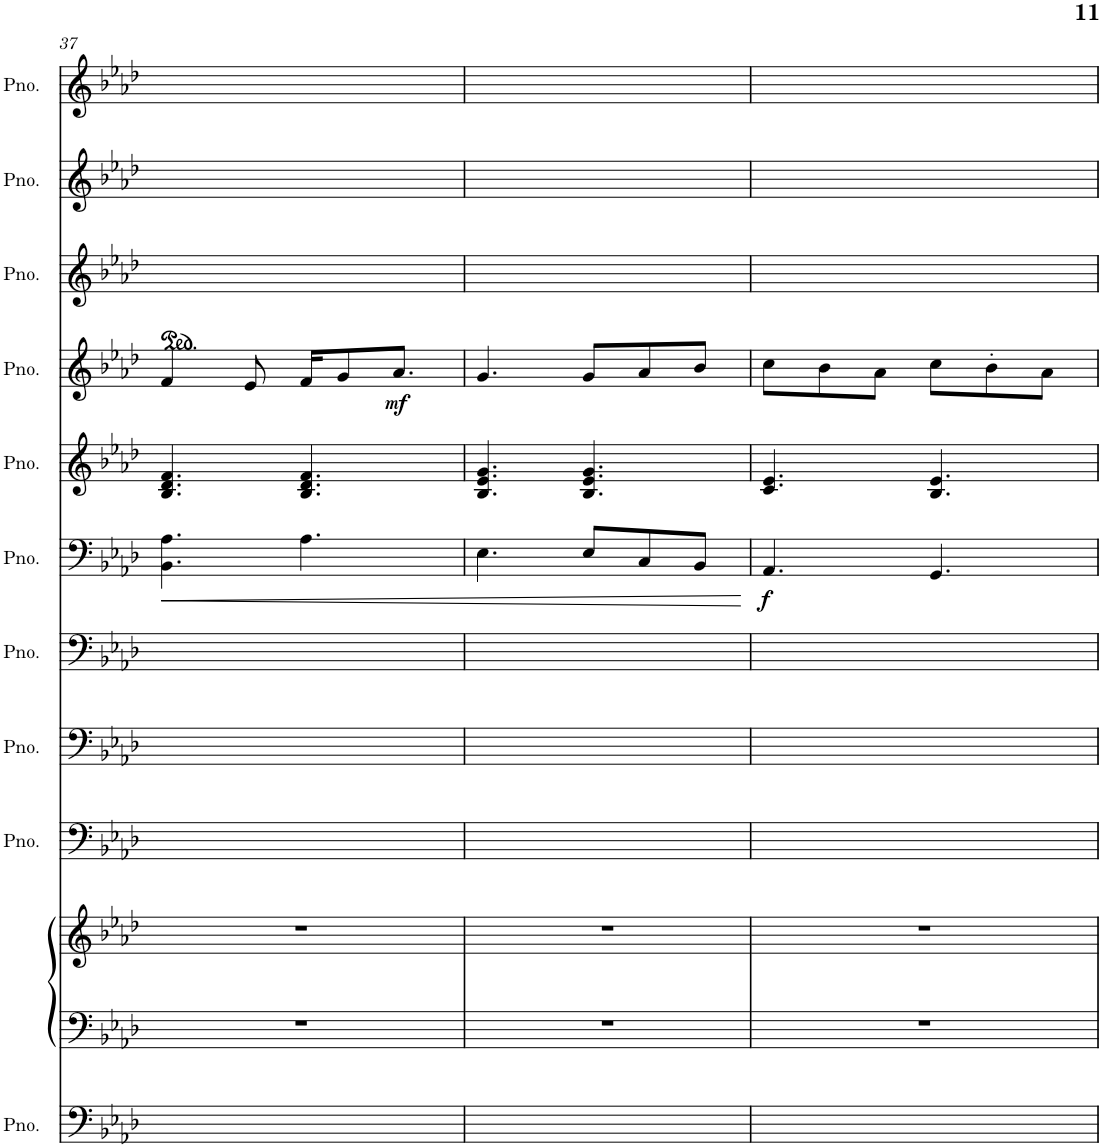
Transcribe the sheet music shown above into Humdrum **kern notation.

**kern	**kern	**kern	**kern	**kern	**kern	**kern	**dynam	**kern	**kern	**dynam	**kern	**kern	**kern
*part11	*part10	*part10	*part9	*part8	*part7	*part6	*part6	*part5	*part4	*part4	*part3	*part2	*part1
*staff12	*staff11	*staff10	*staff9	*staff8	*staff7	*staff6	*staff6	*staff5	*staff4	*staff4	*staff3	*staff2	*staff1
*I"Piano	*I"Piano	*	*I"Piano	*I"Piano	*I"Piano	*I"Piano	*	*I"Piano	*I"Piano	*	*I"Piano	*I"Piano	*I"Piano
*I'Pno.	*I'Pno	*	*I'Pno.	*I'Pno.	*I'Pno.	*I'Pno.	*	*I'Pno.	*I'Pno.	*	*I'Pno.	*I'Pno.	*I'Pno.
!!LO:PB:g=z
*clefF4	*clefF4	*clefG2	*clefF4	*clefF4	*clefF4	*clefF4	*	*clefG2	*clefG2	*	*clefG2	*clefG2	*clefG2
*k[b-e-a-d-]	*k[b-e-a-d-]	*k[b-e-a-d-]	*k[b-e-a-d-]	*k[b-e-a-d-]	*k[b-e-a-d-]	*k[b-e-a-d-]	*	*k[b-e-a-d-]	*k[b-e-a-d-]	*	*k[b-e-a-d-]	*k[b-e-a-d-]	*k[b-e-a-d-]
*M6/8	*M6/8	*M6/8	*M6/8	*M6/8	*M6/8	*M6/8	*	*M6/8	*M6/8	*	*M6/8	*M6/8	*M6/8
=37	=37	=37	=37	=37	=37	=37	=37	=37	=37	=37	=37	=37	=37
2.ryy	2.r	2.r	2.ryy	2.ryy	2.ryy	4.BB-\ 4.A-\	.	4.B-/ 4.d-/ 4.f/	4f/	.	2.ryy	2.ryy	2.ryy
.	.	.	.	.	.	.	.	.	8e-/	.	.	.	.
.	.	.	.	.	.	4.A-\	.	4.B-/ 4.d-/ 4.f/	16f/KL	.	.	.	.
.	.	.	.	.	.	.	.	.	8g/	.	.	.	.
!	!	!	!	!	!	!	!	!	!	!LO:DY:b	!	!	!
.	.	.	.	.	.	.	.	.	8.a-/J	mf	.	.	.
=38	=38	=38	=38	=38	=38	=38	=38	=38	=38	=38	=38	=38	=38
2.ryy	2.r	2.r	2.ryy	2.ryy	2.ryy	4.E-\	.	4.B-/ 4.e-/ 4.g/	4.g/	.	2.ryy	2.ryy	2.ryy
.	.	.	.	.	.	8E-/L	.	4.B-/ 4.e-/ 4.g/	8g/L	.	.	.	.
.	.	.	.	.	.	8C/	.	.	8a-/	.	.	.	.
.	.	.	.	.	.	8BB-/J	.	.	8b-/J	.	.	.	.
=39	=39	=39	=39	=39	=39	=39	=39	=39	=39	=39	=39	=39	=39
!	!	!	!	!	!	!	!LO:DY:b	!	!	!	!	!	!
2.ryy	2.r	2.r	2.ryy	2.ryy	2.ryy	4.AA-/	f	4.c/ 4.e-/	8cc\L	.	2.ryy	2.ryy	2.ryy
.	.	.	.	.	.	.	.	.	8b-\	.	.	.	.
.	.	.	.	.	.	.	.	.	8a-\J	.	.	.	.
.	.	.	.	.	.	4.GG/	.	4.B-/ 4.e-/	8cc\L	.	.	.	.
.	.	.	.	.	.	.	.	.	8b-'\	.	.	.	.
.	.	.	.	.	.	.	.	.	8a-\J	.	.	.	.
=	=	=	=	=	=	=	=	=	=	=	=	=	=
*-	*-	*-	*-	*-	*-	*-	*-	*-	*-	*-	*-	*-	*-
